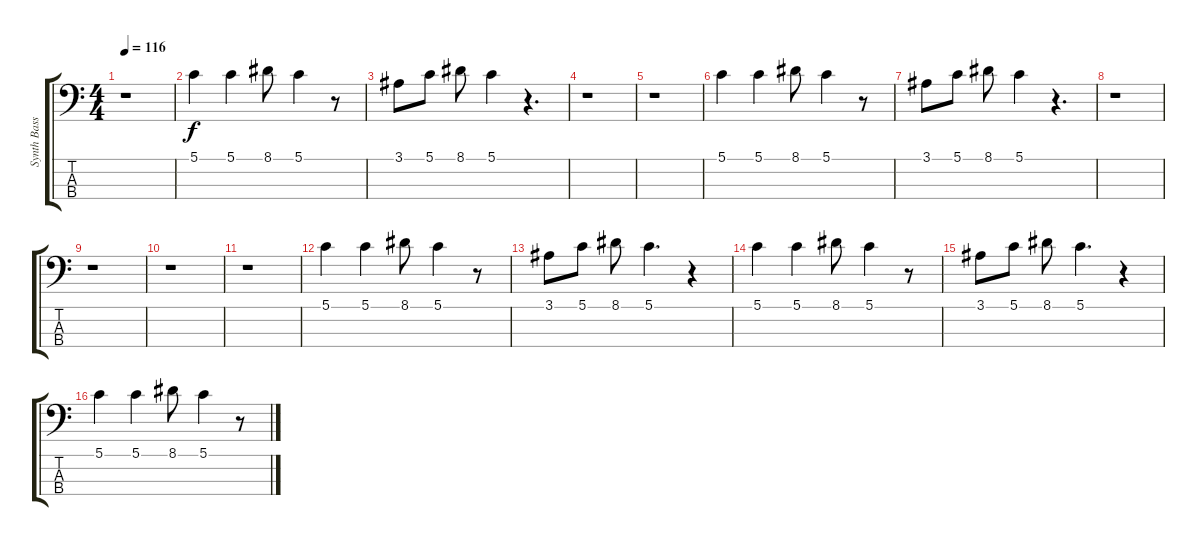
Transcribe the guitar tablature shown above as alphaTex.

\track ("Synth Bass" "Synth Bass") {instrument synthbass1}
\staff {score tabs}
\tuning (G2 D2 A1 E1) {hide}
\ts (4 4)
\tempo 116
\clef f4
\ks c
r.1{dy f} |
5.1.4 5.1.4 8.1.8 5.1.4 r.8 |
3.1.8 5.1.8 8.1.8 5.1.4 r.4{d} |
r.1 |
r.1 |
5.1.4 5.1.4 8.1.8 5.1.4 r.8 |
3.1.8 5.1.8 8.1.8 5.1.4 r.4{d} |
r.1 |
r.1 |
r.1 |
r.1 |
5.1.4 5.1.4 8.1.8 5.1.4 r.8 |
3.1.8 5.1.8 8.1.8 5.1.4{d} r.4 |
5.1.4 5.1.4 8.1.8 5.1.4 r.8 |
3.1.8 5.1.8 8.1.8 5.1.4{d} r.4 |
5.1.4 5.1.4 8.1.8 5.1.4 r.8
